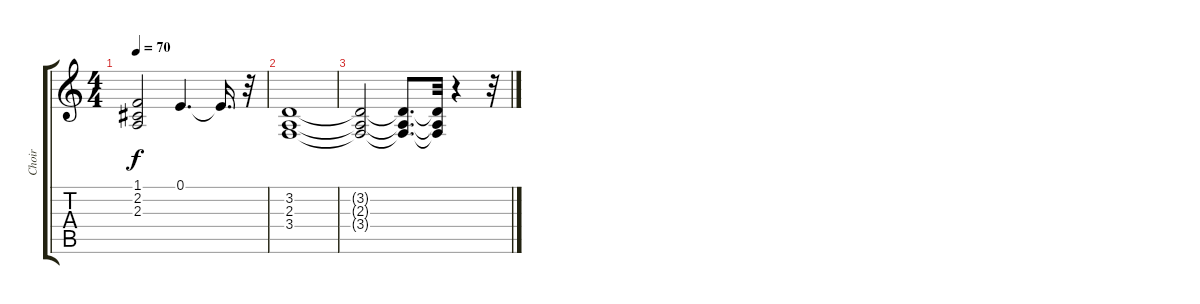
\track ("Choir" "Choir") {instrument choiraahs}
\staff {score tabs}
\tuning (E4 B3 G3 D3 A2 E2) {hide}
\ts (4 4)
\tempo 70
\clef g2
\ks c
(1.1 2.2 2.3).2{dy f} 0.1.4{d} 0.1{t}.16{d} r.32 |
(3.2 2.3 3.4).1 |
(3.2{t} 2.3{t} 3.4{t}).2 (3.2{t} 2.3{t} 3.4{t}).8{d} (3.2{t} 2.3{t} 3.4{t}).32 r.4 r.32
